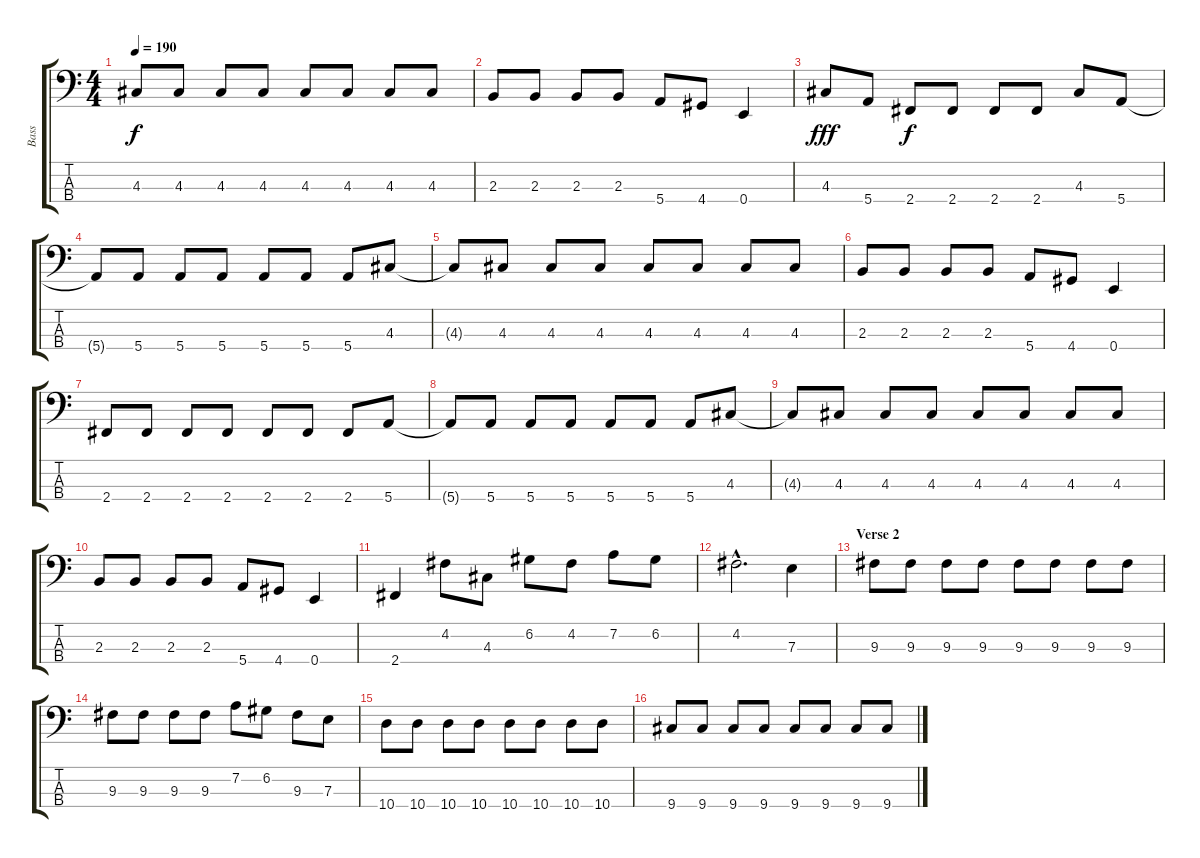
\track ("Bass" "Bass") {instrument electricbassfinger}
\staff {score tabs}
\tuning (G2 D2 A1 E1) {hide}
\ts (4 4)
\tempo 190
\clef f4
\ks c
4.3{t}.8{dy f} 4.3.8 4.3.8 4.3.8 4.3.8 4.3.8 4.3.8 4.3.8 |
2.3.8 2.3.8 2.3.8 2.3.8 5.4.8 4.4.8 0.4.4 |
4.3.8{dy fff} 5.4.8 2.4.8{dy f} 2.4.8 2.4.8 2.4.8 4.3.8 5.4.8 |
5.4{t}.8 5.4.8 5.4.8 5.4.8 5.4.8 5.4.8 5.4.8 4.3.8 |
4.3{t}.8 4.3.8 4.3.8 4.3.8 4.3.8 4.3.8 4.3.8 4.3.8 |
2.3.8 2.3.8 2.3.8 2.3.8 5.4.8 4.4.8 0.4.4 |
2.4.8 2.4.8 2.4.8 2.4.8 2.4.8 2.4.8 2.4.8 5.4.8 |
5.4{t}.8 5.4.8 5.4.8 5.4.8 5.4.8 5.4.8 5.4.8 4.3.8 |
4.3{t}.8 4.3.8 4.3.8 4.3.8 4.3.8 4.3.8 4.3.8 4.3.8 |
2.3.8 2.3.8 2.3.8 2.3.8 5.4.8 4.4.8 0.4.4 |
2.4.4 4.2.8 4.3.8 6.2.8 4.2.8 7.2.8 6.2.8 |
4.2{hac}.2{d} 7.3.4 |
\section ("" "Verse 2")
9.3.8 9.3.8 9.3.8 9.3.8 9.3.8 9.3.8 9.3.8 9.3.8 |
9.3.8 9.3.8 9.3.8 9.3.8 7.2.8 6.2.8 9.3.8 7.3.8 |
10.4.8 10.4.8 10.4.8 10.4.8 10.4.8 10.4.8 10.4.8 10.4.8 |
9.4.8 9.4.8 9.4.8 9.4.8 9.4.8 9.4.8 9.4.8 9.4.8
